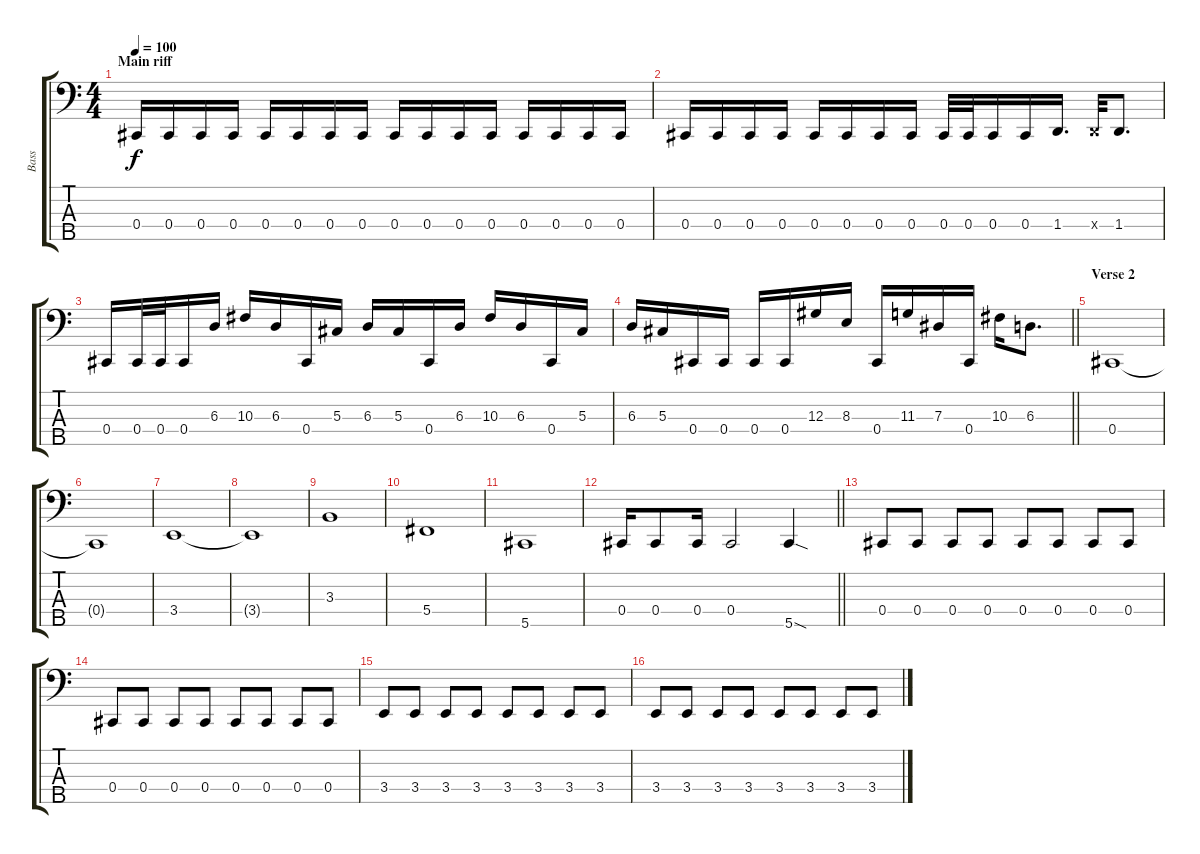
\track ("Bass" "Bass") {instrument electricbassfinger}
\staff {score tabs}
\tuning (Gb2 Db2 Ab1 Db1 Ab0) {hide}
\ts (4 4)
\section ("" "Main riff")
\tempo 100
\clef f4
\ks c
0.4.16{dy f} 0.4.16 0.4.16 0.4.16 0.4.16 0.4.16 0.4.16 0.4.16 0.4.16 0.4.16 0.4.16 0.4.16 0.4.16 0.4.16 0.4.16 0.4.16 |
0.4.16 0.4.16 0.4.16 0.4.16 0.4.16 0.4.16 0.4.16 0.4.16 0.4.32 0.4.32 0.4.16 0.4.16 1.4.16{d} 1.4{x}.32 1.4.8{d} |
0.4.16 0.4.32 0.4.32 0.4.16 6.3.16 10.3.16 6.3.16 0.4.16 5.3.16 6.3.16 5.3.16 0.4.16 6.3.16 10.3.16 6.3.16 0.4.16 5.3.16 |
\barLineRight lightlight
6.3.16 5.3.16 0.4.16 0.4.16 0.4.16 0.4.16 12.3.16 8.3.16 0.4.16 11.3.16 7.3.16 0.4.16 10.3.16 6.3.8{d} |
\section ("" "Verse 2")
0.4.1 |
0.4{t}.1 |
3.4.1 |
3.4{t}.1 |
3.3.1 |
5.4.1 |
5.5.1 |
\barLineRight lightlight
0.4.16 0.4.8 0.4.16 0.4.2 5.5{sod}.4 |
\section ("" "")
0.4.8 0.4.8 0.4.8 0.4.8 0.4.8 0.4.8 0.4.8 0.4.8 |
0.4.8 0.4.8 0.4.8 0.4.8 0.4.8 0.4.8 0.4.8 0.4.8 |
3.4.8 3.4.8 3.4.8 3.4.8 3.4.8 3.4.8 3.4.8 3.4.8 |
3.4.8 3.4.8 3.4.8 3.4.8 3.4.8 3.4.8 3.4.8 3.4.8
